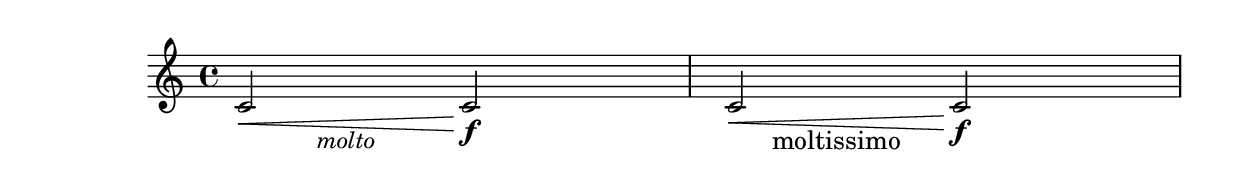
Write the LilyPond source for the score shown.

%% Do not edit this file; it is automatically
%% generated from LSR http://lsr.dsi.unimi.it
%% This file is in the public domain.
\version "2.13.10"

\header {
  lsrtags = "expressive-marks, text"

%% Translation of GIT committish: 341940d3830b59f93a80131471d622c2818afddb
  texidoces = "
Este ejemplo proporciona una función para tipografiar un regulador con
texto por debajo, como @qq{molto} o @qq{poco}. El ejemplo ilustra
también cómo modificar la manera en que se imprime normalmente un
objeto, utilizando código de Scheme.

"
  doctitlees = "Centrar texto debajo de un regulador"

  texidoc = "
This example provides a function to typeset a hairpin (de)crescendo
with some additional text below it, such as @qq{molto} or @qq{poco}.
The example also illustrates how to modify the way an object is
normally printed, using some Scheme code.

"
  doctitle = "Center text below hairpin dynamics"
} % begin verbatim

hairpinWithCenteredText =
#(define-music-function (parser location text) (markup?)
#{
  \override Voice.Hairpin #'stencil = #(lambda (grob)
    (ly:stencil-aligned-to
     (ly:stencil-combine-at-edge
      (ly:stencil-aligned-to (ly:hairpin::print grob) X CENTER)
      Y DOWN
      (ly:stencil-aligned-to (grob-interpret-markup grob $text) X CENTER))
     X LEFT))
#})

hairpinMolto = \hairpinWithCenteredText \markup { \italic molto }
hairpinMore = \hairpinWithCenteredText \markup { \larger moltissimo }

\layout { ragged-right = ##f }

\relative c' {
  \hairpinMolto
  c2\< c\f
  \hairpinMore
  c2\< c\f
}
